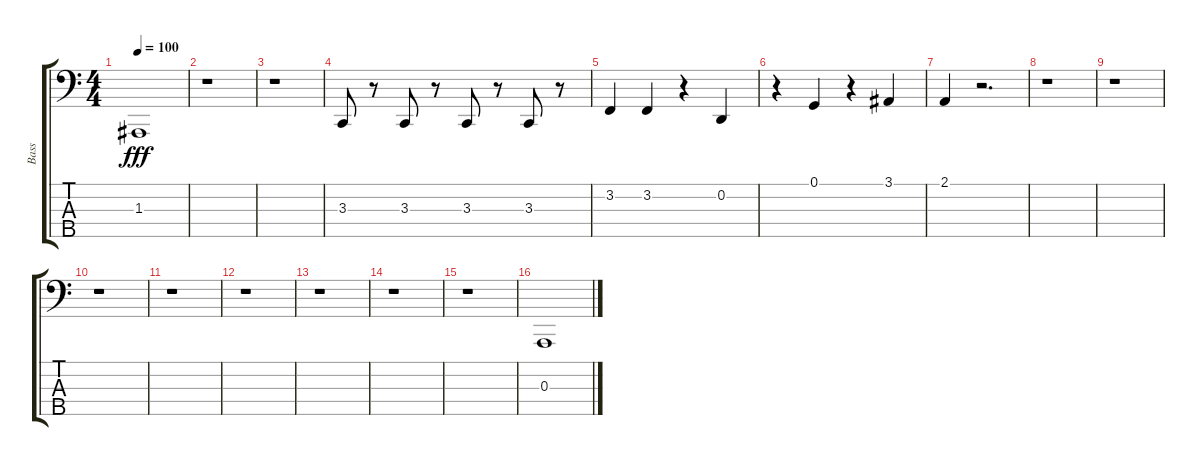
\track ("Bass" "Bass") {instrument stringensemble1}
\staff {score tabs}
\tuning (G2 D2 A1 E1 B0) {hide}
\ts (4 4)
\tempo 100
\clef f4
\ks c
1.3.1{dy fff} |
r.1 |
r.1 |
3.3.8 r.8 3.3.8 r.8 3.3.8 r.8 3.3.8 r.8 |
3.2.4 3.2.4 r.4 0.2.4 |
r.4 0.1.4 r.4 3.1.4 |
2.1.4 r.2{d} |
r.1 |
r.1 |
r.1 |
r.1 |
r.1 |
r.1 |
r.1 |
r.1 |
0.3.1
